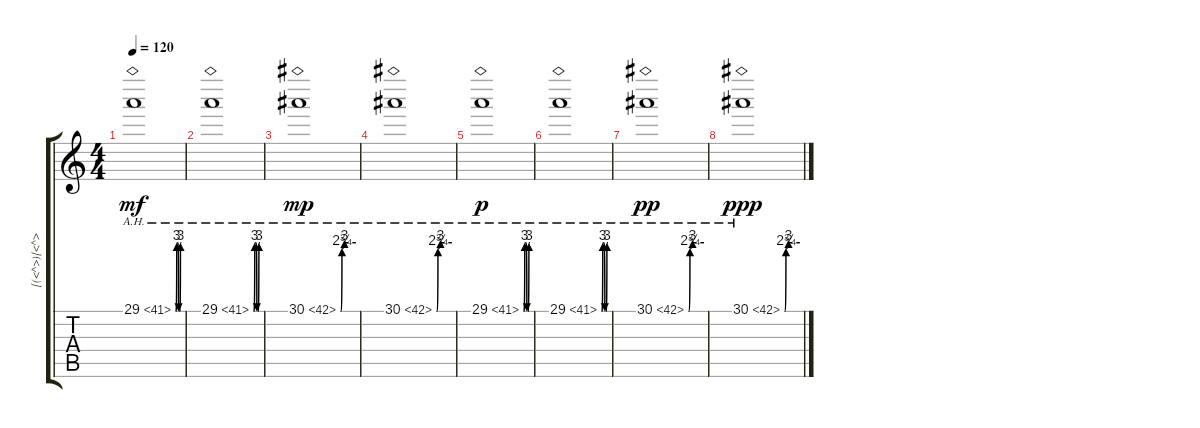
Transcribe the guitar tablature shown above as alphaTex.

\track ("[(<^>){<^>}]" "[(<^>){<^>") {instrument telephonering}
\staff {score tabs}
\tuning (E4 B3 G3 D3 A2 E2) {hide}
\ts (4 4)
\tempo 120
\clef g2
\ks c
29.1{be (custom 0 0 10 12 20 12 30 0 40 0 50 12 60 12) ah 12}.1{dy mf} |
29.1{be (custom 0 0 10 12 20 12 30 0 40 0 50 12 60 12) ah 12}.1 |
30.1{be (custom 0 0 5 11 15 12 30 12 60 12) ah 12}.1{dy mp} |
30.1{be (custom 0 0 5 11 15 12 30 12 60 12) ah 12}.1 |
29.1{be (custom 0 0 10 12 20 12 30 0 40 0 50 12 60 12) ah 12}.1{dy p} |
29.1{be (custom 0 0 10 12 20 12 30 0 40 0 50 12 60 12) ah 12}.1 |
30.1{be (custom 0 0 5 11 15 12 30 12 60 12) ah 12}.1{dy pp} |
30.1{be (custom 0 0 5 11 15 12 30 12 60 12) ah 12}.1{dy ppp}
